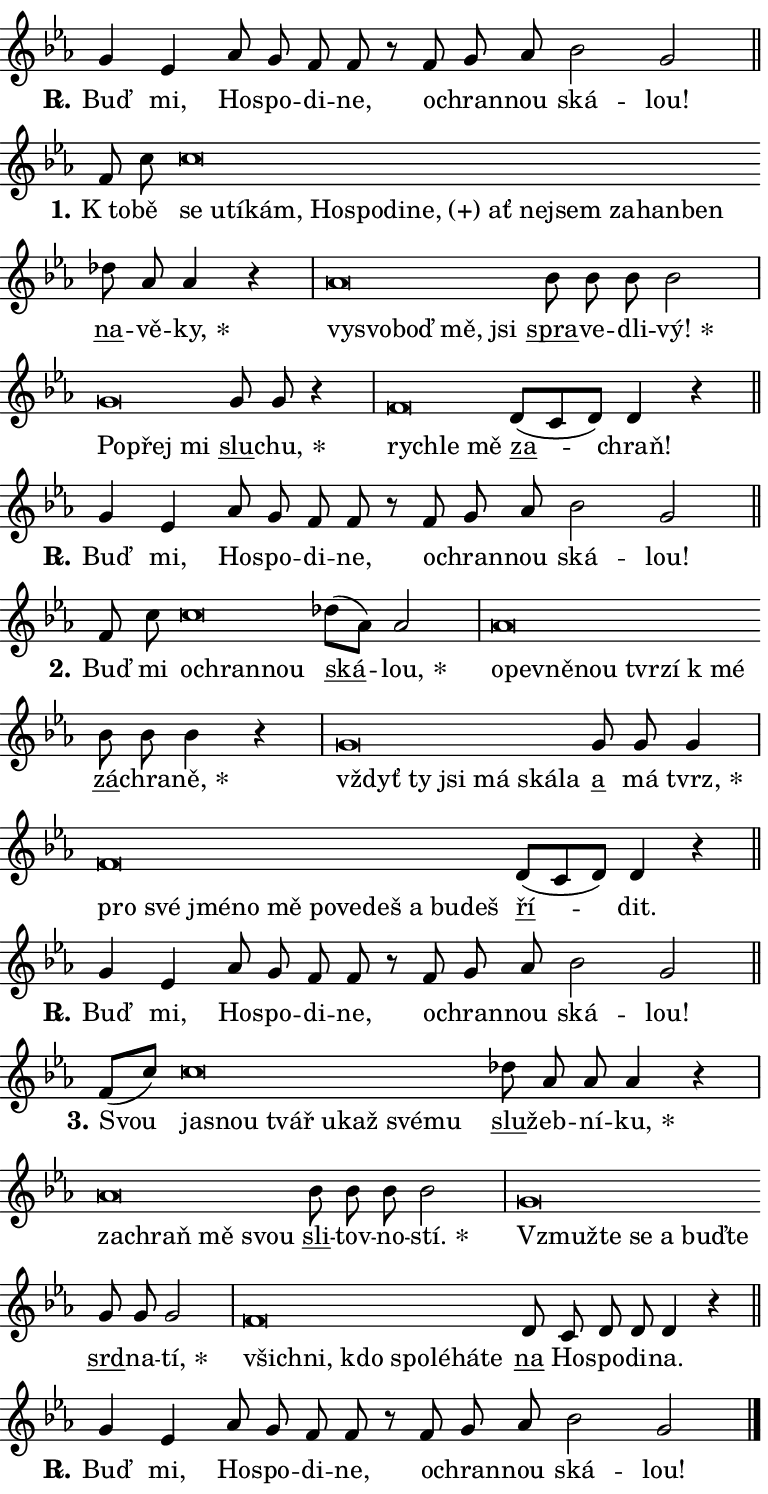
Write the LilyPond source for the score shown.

\version "2.24.0"
\header { tagline = "" }
\paper {
  indent = 0\cm
  top-margin = 0\cm
  right-margin = 0.13\cm % to fit lyric hyphens
  bottom-margin = 0\cm
  left-margin = 0\cm
  paper-width = 13\cm
  page-breaking = #ly:one-page-breaking
  system-system-spacing.basic-distance = #11
  score-system-spacing.basic-distance = #11
  ragged-last = ##f
}


%% Author: Thomas Morley
%% https://lists.gnu.org/archive/html/lilypond-user/2020-05/msg00002.html
#(define (line-position grob)
"Returns position of @var[grob} in current system:
   @code{'start}, if at first time-step
   @code{'end}, if at last time-step
   @code{'middle} otherwise
"
  (let* ((col (ly:item-get-column grob))
         (ln (ly:grob-object col 'left-neighbor))
         (rn (ly:grob-object col 'right-neighbor))
         (col-to-check-left (if (ly:grob? ln) ln col))
         (col-to-check-right (if (ly:grob? rn) rn col))
         (break-dir-left
           (and
             (ly:grob-property col-to-check-left 'non-musical #f)
             (ly:item-break-dir col-to-check-left)))
         (break-dir-right
           (and
             (ly:grob-property col-to-check-right 'non-musical #f)
             (ly:item-break-dir col-to-check-right))))
        (cond ((eqv? 1 break-dir-left) 'start)
              ((eqv? -1 break-dir-right) 'end)
              (else 'middle))))

#(define (tranparent-at-line-position vctor)
  (lambda (grob)
  "Relying on @code{line-position} select the relevant enry from @var{vctor}.
Used to determine transparency,"
    (case (line-position grob)
      ((end) (not (vector-ref vctor 0)))
      ((middle) (not (vector-ref vctor 1)))
      ((start) (not (vector-ref vctor 2))))))

noteHeadBreakVisibility =
#(define-music-function (break-visibility)(vector?)
"Makes @code{NoteHead}s transparent relying on @var{break-visibility}"
#{
  \override NoteHead.transparent =
    #(tranparent-at-line-position break-visibility)
#})

#(define delete-ledgers-for-transparent-note-heads
  (lambda (grob)
    "Reads whether a @code{NoteHead} is transparent.
If so this @code{NoteHead} is removed from @code{'note-heads} from
@var{grob}, which is supposed to be @code{LedgerLineSpanner}.
As a result ledgers are not printed for this @code{NoteHead}"
    (let* ((nhds-array (ly:grob-object grob 'note-heads))
           (nhds-list
             (if (ly:grob-array? nhds-array)
                 (ly:grob-array->list nhds-array)
                 '()))
           ;; Relies on the transparent-property being done before
           ;; Staff.LedgerLineSpanner.after-line-breaking is executed.
           ;; This is fragile ...
           (to-keep
             (remove
               (lambda (nhd)
                 (ly:grob-property nhd 'transparent #f))
               nhds-list)))
      ;; TODO find a better method to iterate over grob-arrays, similiar
      ;; to filter/remove etc for lists
      ;; For now rebuilt from scratch
      (set! (ly:grob-object grob 'note-heads)  '())
      (for-each
        (lambda (nhd)
          (ly:pointer-group-interface::add-grob grob 'note-heads nhd))
        to-keep))))

squashNotes = {
  \override NoteHead.X-extent = #'(-0.2 . 0.2)
  \override NoteHead.Y-extent = #'(-0.75 . 0)
  \override NoteHead.stencil =
    #(lambda (grob)
       (let ((pos (ly:grob-property grob 'staff-position)))
         (begin
           (if (< pos -7) (display "ERROR: Lower brevis then expected\n") (display ""))
           (if (<= pos -6) ly:text-interface::print ly:note-head::print))))
}
unSquashNotes = {
  \revert NoteHead.X-extent
  \revert NoteHead.Y-extent
  \revert NoteHead.stencil
}

hideNotes = \noteHeadBreakVisibility #begin-of-line-visible
unHideNotes = \noteHeadBreakVisibility #all-visible

% work-around for resetting accidentals
% https://lilypond.org/doc/v2.23/Documentation/notation/displaying-rhythms#unmetered-music
cadenzaMeasure = {
  \cadenzaOff
  \partial 1024 s1024
  \cadenzaOn
}

#(define-markup-command (accent layout props text) (markup?)
  "Underline accented syllable"
  (interpret-markup layout props
    #{\markup \override #'(offset . 4.3) \underline { #text }#}))

responsum = \markup \concat {
  "R" \hspace #-1.05 \path #0.1 #'((moveto 0 0.07) (lineto 0.9 0.8)) \hspace #0.05 "."
}

spaceSize = #0.6828661417322834 % exact space size for TeX Gyre Schola

\layout {
  \context {
    \Staff
    \remove "Time_signature_engraver"
    \override LedgerLineSpanner.after-line-breaking = #delete-ledgers-for-transparent-note-heads
  }
  \context {
    \Lyrics {
      \override LyricSpace.minimum-distance = \spaceSize
      \override LyricText.font-name = #"TeX Gyre Schola"
      \override LyricText.font-size = 1
      \override StanzaNumber.font-name = #"TeX Gyre Schola Bold"
      \override StanzaNumber.font-size = 1
    }
  }
  \context {
    \Score 
    \override NoteHead.text =
      #(lambda (grob) 
        (let ((pos (ly:grob-property grob 'staff-position)))
          #{\markup {
            \combine
              \halign #-0.55 \raise #(if (= pos -6) 0 0.5) \override #'(thickness . 2) \draw-line #'(3.2 . 0)
              \musicglyph "noteheads.sM1"
          }#}))
  }
}

% magnetic-lyrics.ily
%
%   written by
%     Jean Abou Samra <jean@abou-samra.fr>
%     Werner Lemberg <wl@gnu.org>
%
%   adapted by
%     Jiri Hon <jiri.hon@gmail.com>
%
% Version 2022-Apr-15

% https://www.mail-archive.com/lilypond-user@gnu.org/msg149350.html

#(define (Left_hyphen_pointer_engraver context)
   "Collect syllable-hyphen-syllable occurrences in lyrics and store
them in properties.  This engraver only looks to the left.  For
example, if the lyrics input is @code{foo -- bar}, it does the
following.

@itemize @bullet
@item
Set the @code{text} property of the @code{LyricHyphen} grob between
@q{foo} and @q{bar} to @code{foo}.

@item
Set the @code{left-hyphen} property of the @code{LyricText} grob with
text @q{foo} to the @code{LyricHyphen} grob between @q{foo} and
@q{bar}.
@end itemize

Use this auxiliary engraver in combination with the
@code{lyric-@/text::@/apply-@/magnetic-@/offset!} hook."
   (let ((hyphen #f)
         (text #f))
     (make-engraver
      (acknowledgers
       ((lyric-syllable-interface engraver grob source-engraver)
        (set! text grob)))
      (end-acknowledgers
       ((lyric-hyphen-interface engraver grob source-engraver)
        ;(when (not (grob::has-interface grob 'lyric-space-interface))
          (set! hyphen grob)));)
      ((stop-translation-timestep engraver)
       (when (and text hyphen)
         (ly:grob-set-object! text 'left-hyphen hyphen))
       (set! text #f)
       (set! hyphen #f)))))

#(define (lyric-text::apply-magnetic-offset! grob)
   "If the space between two syllables is less than the value in
property @code{LyricText@/.details@/.squash-threshold}, move the right
syllable to the left so that it gets concatenated with the left
syllable.

Use this function as a hook for
@code{LyricText@/.after-@/line-@/breaking} if the
@code{Left_@/hyphen_@/pointer_@/engraver} is active."
   (let ((hyphen (ly:grob-object grob 'left-hyphen #f)))
     (when hyphen
       (let ((left-text (ly:spanner-bound hyphen LEFT)))
         (when (grob::has-interface left-text 'lyric-syllable-interface)
           (let* ((common (ly:grob-common-refpoint grob left-text X))
                  (this-x-ext (ly:grob-extent grob common X))
                  (left-x-ext
                   (begin
                     ;; Trigger magnetism for left-text.
                     (ly:grob-property left-text 'after-line-breaking)
                     (ly:grob-extent left-text common X)))
                  ;; `delta` is the gap width between two syllables.
                  (delta (- (interval-start this-x-ext)
                            (interval-end left-x-ext)))
                  (details (ly:grob-property grob 'details))
                  (threshold (assoc-get 'squash-threshold details 0.2)))
             (when (< delta threshold)
               (let* (;; We have to manipulate the input text so that
                      ;; ligatures crossing syllable boundaries are not
                      ;; disabled.  For languages based on the Latin
                      ;; script this is essentially a beautification.
                      ;; However, for non-Western scripts it can be a
                      ;; necessity.
                      (lt (ly:grob-property left-text 'text))
                      (rt (ly:grob-property grob 'text))
                      (is-space (grob::has-interface hyphen 'lyric-space-interface))
                      (space (if is-space " " ""))
                      (extra-delta (if is-space spaceSize 0))
                      ;; Append new syllable.
                      (ltrt-space (if (and (string? lt) (string? rt))
                                (string-append lt space rt)
                                (make-concat-markup (list lt space rt))))
                      ;; Right-align `ltrt` to the right side.
                      (ltrt-space-markup (grob-interpret-markup
                               grob
                               (make-translate-markup
                                (cons (interval-length this-x-ext) 0)
                                (make-right-align-markup ltrt-space)))))
                 (begin
                   ;; Don't print `left-text`.
                   (ly:grob-set-property! left-text 'stencil #f)
                   ;; Set text and stencil (which holds all collected
                   ;; syllables so far) and shift it to the left.
                   (ly:grob-set-property! grob 'text ltrt-space)
                   (ly:grob-set-property! grob 'stencil ltrt-space-markup)
                   (ly:grob-translate-axis! grob (- (- delta extra-delta)) X))))))))))


#(define (lyric-hyphen::displace-bounds-first grob)
   ;; Make very sure this callback isn't triggered too early.
   (let ((left (ly:spanner-bound grob LEFT))
         (right (ly:spanner-bound grob RIGHT)))
     (ly:grob-property left 'after-line-breaking)
     (ly:grob-property right 'after-line-breaking)
     (ly:lyric-hyphen::print grob)))

squashThreshold = #0.4

\layout {
  \context {
    \Lyrics
    \consists #Left_hyphen_pointer_engraver
    \override LyricText.after-line-breaking =
      #lyric-text::apply-magnetic-offset!
    \override LyricHyphen.stencil = #lyric-hyphen::displace-bounds-first
    \override LyricText.details.squash-threshold = \squashThreshold
    \override LyricHyphen.minimum-distance = 0
    \override LyricHyphen.minimum-length = \squashThreshold
  }
}

squashText = \override LyricText.details.squash-threshold = 9999
unSquashText = \override LyricText.details.squash-threshold = \squashThreshold

leftText = \override LyricText.self-alignment-X = #LEFT
unLeftText = \revert LyricText.self-alignment-X

starOffset = #(lambda (grob) 
                (let ((x_offset (ly:self-alignment-interface::aligned-on-x-parent grob)))
                  (if (= x_offset 0) 0 (+ x_offset 1.2))))

star = #(define-music-function (syllable)(string?)
"Append star separator at the end of a syllable"
#{
  \once \override LyricText.X-offset = #starOffset
  \lyricmode { \markup {
    #syllable
    \override #'((font-name . "TeX Gyre Schola Bold")) \hspace #0.2 \lower #0.65 \larger "*"
  } }
#})

starAccent = #(define-music-function (syllable)(string?)
"Append star separator at the end of a syllable and make accent"
#{
  \once \override LyricText.X-offset = #starOffset
  \lyricmode { \markup {
    \accent #syllable
    \override #'((font-name . "TeX Gyre Schola Bold")) \hspace #0.2 \lower #0.65 \larger "*"
  } }
#})

breath = #(define-music-function (syllable)(string?)
"Append breathing indicator at the end of a syllable"
#{
  \lyricmode { \markup { #syllable "+" } }
#})

optionalBreath = #(define-music-function (syllable)(string?)
"Append optional breathing indicator at the end of a syllable"
#{
  \lyricmode { \markup { #syllable "(+)" } }
#})


\score {
    <<
        \new Voice = "melody" { \cadenzaOn \key es \major \relative { g'4 es as8 g f f \bar "" r f g as bes2 g \cadenzaMeasure \bar "||" \break } }
        \new Lyrics \lyricsto "melody" { \lyricmode { \set stanza = \responsum
Buď mi, Ho -- spo -- di -- ne, o -- chran -- nou ská -- lou! } }
    >>
    \layout {}
}

\score {
    <<
        \new Voice = "melody" { \cadenzaOn \key es \major \relative { f'8 c' \bar "" \squashNotes c\breve*1/16 \hideNotes \breve*1/16 \bar "" \breve*1/16 \bar "" \breve*1/16 \bar "" \breve*1/16 \bar "" \breve*1/16 \bar "" \breve*1/16 \bar "" \breve*1/16 \bar "" \breve*1/16 \bar "" \breve*1/16 \bar "" \breve*1/16 \bar "" \breve*1/16 \bar "" \breve*1/16 \breve*1/16 \bar "" \unHideNotes \unSquashNotes \bar "" des8 as as4 r \cadenzaMeasure \bar "|" \squashNotes as\breve*1/16 \hideNotes \breve*1/16 \bar "" \breve*1/16 \bar "" \breve*1/16 \breve*1/16 \bar "" \unHideNotes \unSquashNotes \bar "" bes8 bes bes bes2 \cadenzaMeasure \bar "|" \squashNotes g\breve*1/16 \hideNotes \breve*1/16 \breve*1/16 \bar "" \unHideNotes \unSquashNotes \bar "" g8 g r4 \cadenzaMeasure \bar "|" \squashNotes f\breve*1/16 \hideNotes \breve*1/16 \breve*1/16 \bar "" \unHideNotes \unSquashNotes \bar "" d8[( c d)] d4 r \cadenzaMeasure \bar "||" \break } }
        \new Lyrics \lyricsto "melody" { \lyricmode { \set stanza = "1."
"K to" -- bě \leftText se \squashText u -- tí -- kám, Ho -- spo -- di -- \optionalBreath ne, ať nej -- sem za -- han -- ben \unLeftText \unSquashText \markup \accent na -- vě -- \star ky, \leftText vy -- \squashText svo -- boď mě, jsi \unLeftText \unSquashText \markup \accent spra -- ve -- dli -- \star vý! \leftText Po -- \squashText přej mi \unLeftText \unSquashText \markup \accent slu -- \star chu, \leftText rych -- \squashText le mě \unLeftText \unSquashText \markup \accent za -- chraň! } }
    >>
    \layout {}
}

\score {
    <<
        \new Voice = "melody" { \cadenzaOn \key es \major \relative { g'4 es as8 g f f \bar "" r f g as bes2 g \cadenzaMeasure \bar "||" \break } }
        \new Lyrics \lyricsto "melody" { \lyricmode { \set stanza = \responsum
Buď mi, Ho -- spo -- di -- ne, o -- chran -- nou ská -- lou! } }
    >>
    \layout {}
}

\score {
    <<
        \new Voice = "melody" { \cadenzaOn \key es \major \relative { f'8 c' \bar "" \squashNotes c\breve*1/16 \hideNotes \breve*1/16 \breve*1/16 \bar "" \unHideNotes \unSquashNotes \bar "" des8[( as)] as2 \cadenzaMeasure \bar "|" \squashNotes as\breve*1/16 \hideNotes \breve*1/16 \bar "" \breve*1/16 \bar "" \breve*1/16 \bar "" \breve*1/16 \bar "" \breve*1/16 \breve*1/16 \bar "" \unHideNotes \unSquashNotes \bar "" bes8 bes bes4 r \cadenzaMeasure \bar "|" \squashNotes g\breve*1/16 \hideNotes \breve*1/16 \bar "" \breve*1/16 \bar "" \breve*1/16 \bar "" \breve*1/16 \breve*1/16 \bar "" \unHideNotes \unSquashNotes \bar "" g8 g g4 \cadenzaMeasure \bar "|" \squashNotes f\breve*1/16 \hideNotes \breve*1/16 \bar "" \breve*1/16 \bar "" \breve*1/16 \bar "" \breve*1/16 \bar "" \breve*1/16 \bar "" \breve*1/16 \bar "" \breve*1/16 \bar "" \breve*1/16 \bar "" \breve*1/16 \breve*1/16 \bar "" \unHideNotes \unSquashNotes \bar "" d8[( c d)] d4 r \cadenzaMeasure \bar "||" \break } }
        \new Lyrics \lyricsto "melody" { \lyricmode { \set stanza = "2."
Buď mi \leftText o -- \squashText chran -- nou \unLeftText \unSquashText \markup \accent ská -- \star lou, \leftText o -- \squashText pev -- ně -- nou tvr -- zí "k mé" \unLeftText \unSquashText \markup \accent zá -- chra -- \star ně, \leftText vždyť \squashText ty jsi má ská -- la \unLeftText \unSquashText \markup \accent a má \star tvrz, \leftText pro \squashText své jmé -- no mě po -- ve -- deš a bu -- deš \unLeftText \unSquashText \markup \accent ří -- dit. } }
    >>
    \layout {}
}

\score {
    <<
        \new Voice = "melody" { \cadenzaOn \key es \major \relative { g'4 es as8 g f f \bar "" r f g as bes2 g \cadenzaMeasure \bar "||" \break } }
        \new Lyrics \lyricsto "melody" { \lyricmode { \set stanza = \responsum
Buď mi, Ho -- spo -- di -- ne, o -- chran -- nou ská -- lou! } }
    >>
    \layout {}
}

\score {
    <<
        \new Voice = "melody" { \cadenzaOn \key es \major \relative { f'8[( c'8)] \bar "" \squashNotes c\breve*1/16 \hideNotes \breve*1/16 \bar "" \breve*1/16 \bar "" \breve*1/16 \bar "" \breve*1/16 \bar "" \breve*1/16 \breve*1/16 \bar "" \unHideNotes \unSquashNotes \bar "" des8 as as as4 r \cadenzaMeasure \bar "|" \squashNotes as\breve*1/16 \hideNotes \breve*1/16 \bar "" \breve*1/16 \breve*1/16 \bar "" \unHideNotes \unSquashNotes \bar "" bes8 bes bes bes2 \cadenzaMeasure \bar "|" \squashNotes g\breve*1/16 \hideNotes \breve*1/16 \bar "" \breve*1/16 \bar "" \breve*1/16 \bar "" \breve*1/16 \breve*1/16 \bar "" \unHideNotes \unSquashNotes \bar "" g8 g g2 \cadenzaMeasure \bar "|" \squashNotes f\breve*1/16 \hideNotes \breve*1/16 \bar "" \breve*1/16 \bar "" \breve*1/16 \bar "" \breve*1/16 \bar "" \breve*1/16 \breve*1/16 \bar "" \unHideNotes \unSquashNotes \bar "" d8 c d d d4 r \cadenzaMeasure \bar "||" \break } }
        \new Lyrics \lyricsto "melody" { \lyricmode { \set stanza = "3."
Svou \leftText ja -- \squashText snou tvář u -- kaž své -- mu \unLeftText \unSquashText \markup \accent slu -- žeb -- ní -- \star ku, \leftText za -- \squashText chraň mě svou \unLeftText \unSquashText \markup \accent sli -- tov -- no -- \star stí. \leftText Vzmuž -- \squashText te se a buď -- te \unLeftText \unSquashText \markup \accent srd -- na -- \star tí, \leftText všich -- \squashText ni, kdo spo -- lé -- há -- te \unLeftText \unSquashText \markup \accent na Ho -- spo -- di -- na. } }
    >>
    \layout {}
}

\score {
    <<
        \new Voice = "melody" { \cadenzaOn \key es \major \relative { g'4 es as8 g f f \bar "" r f g as bes2 g \cadenzaMeasure \bar "||" \break } \bar "|." }
        \new Lyrics \lyricsto "melody" { \lyricmode { \set stanza = \responsum
Buď mi, Ho -- spo -- di -- ne, o -- chran -- nou ská -- lou! } }
    >>
    \layout {}
}
